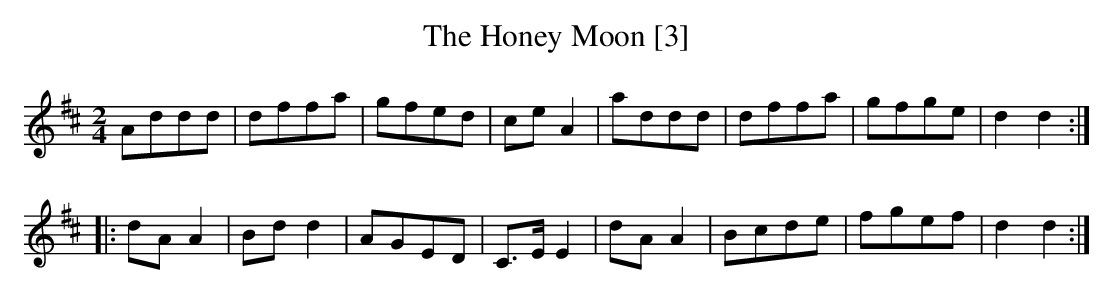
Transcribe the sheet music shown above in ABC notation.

X:1
T:Honey Moon [3], The
M:2/4
L:1/8
K:D
Addd|dffa|gfed|ce A2|addd|dffa|gfge|d2d2:|
|:dA A2|Bd d2|AGED|C>E E2|dA A2|Bcde|fgef|d2d2:|
